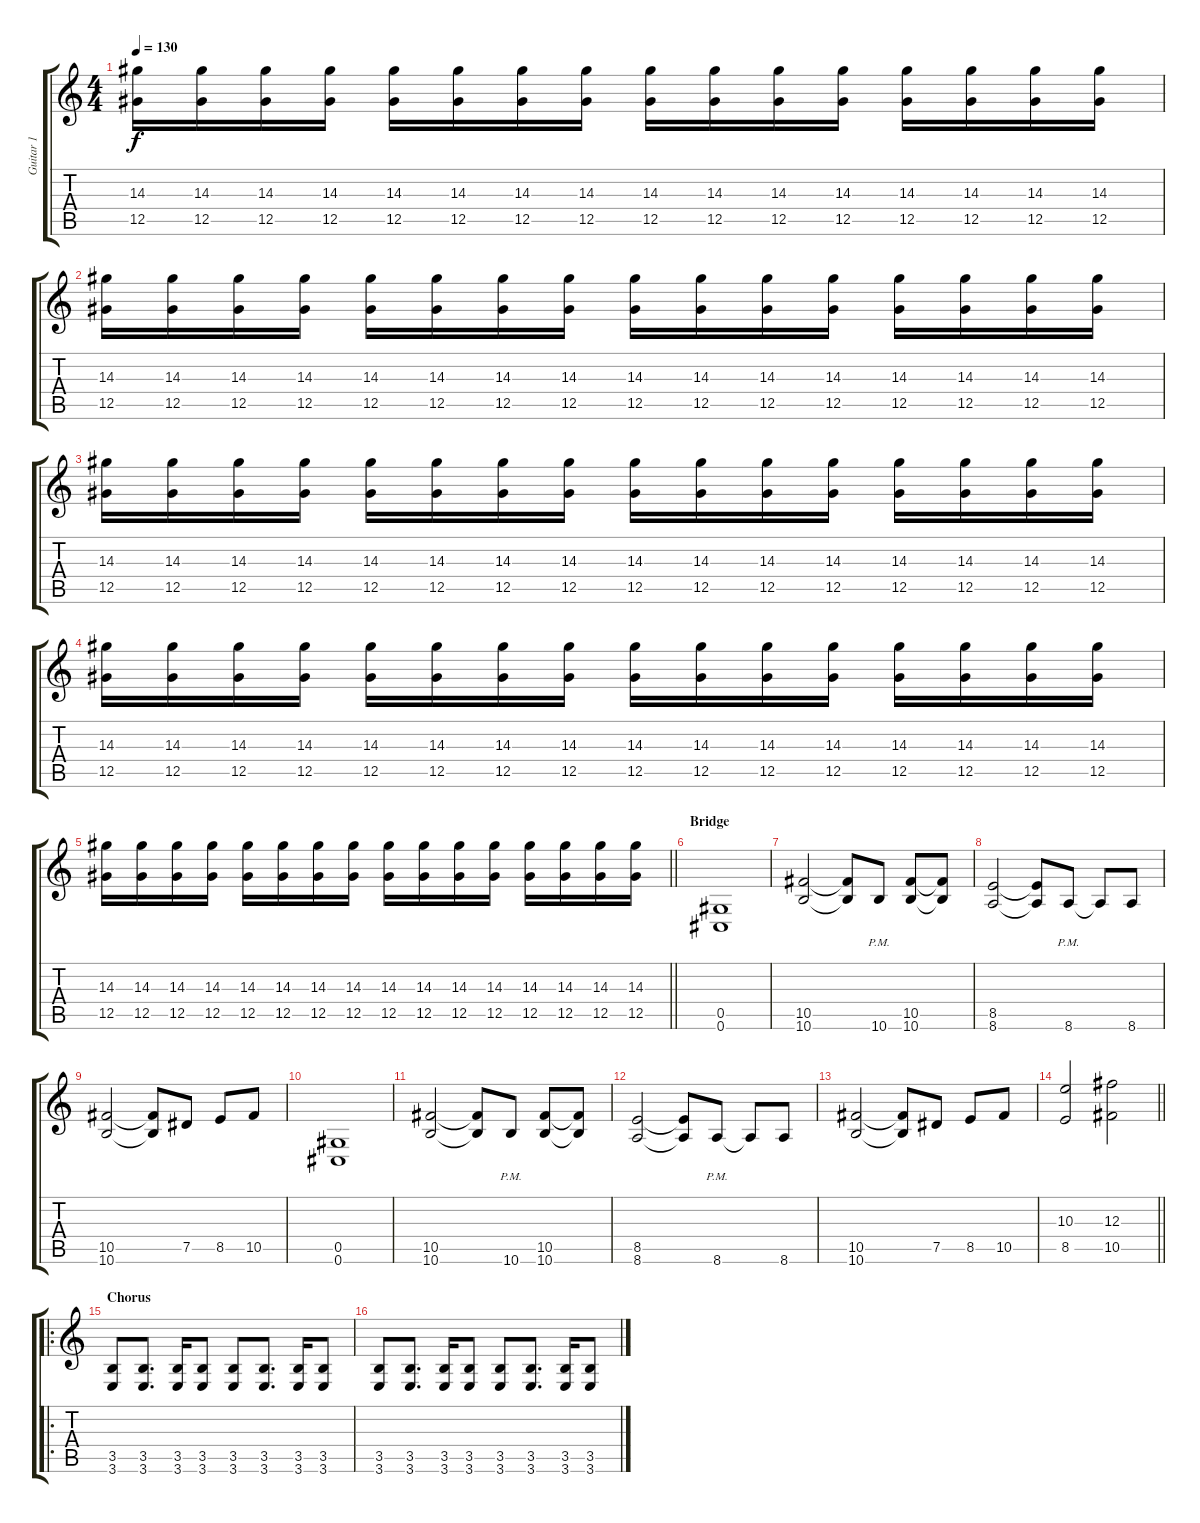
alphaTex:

\track ("Guitar 1" "Guitar 1") {instrument distortionguitar}
\staff {score tabs}
\tuning (Eb4 Bb3 Gb3 Db3 Ab2 Db2) {hide}
\ts (4 4)
\tempo 130
\clef g2
\ks c
(14.3 12.5).16{dy f} (14.3 12.5).16 (14.3 12.5).16 (14.3 12.5).16 (14.3 12.5).16 (14.3 12.5).16 (14.3 12.5).16 (14.3 12.5).16 (14.3 12.5).16 (14.3 12.5).16 (14.3 12.5).16 (14.3 12.5).16 (14.3 12.5).16 (14.3 12.5).16 (14.3 12.5).16 (14.3 12.5).16 |
(14.3 12.5).16 (14.3 12.5).16 (14.3 12.5).16 (14.3 12.5).16 (14.3 12.5).16 (14.3 12.5).16 (14.3 12.5).16 (14.3 12.5).16 (14.3 12.5).16 (14.3 12.5).16 (14.3 12.5).16 (14.3 12.5).16 (14.3 12.5).16 (14.3 12.5).16 (14.3 12.5).16 (14.3 12.5).16 |
(14.3 12.5).16 (14.3 12.5).16 (14.3 12.5).16 (14.3 12.5).16 (14.3 12.5).16 (14.3 12.5).16 (14.3 12.5).16 (14.3 12.5).16 (14.3 12.5).16 (14.3 12.5).16 (14.3 12.5).16 (14.3 12.5).16 (14.3 12.5).16 (14.3 12.5).16 (14.3 12.5).16 (14.3 12.5).16 |
(14.3 12.5).16 (14.3 12.5).16 (14.3 12.5).16 (14.3 12.5).16 (14.3 12.5).16 (14.3 12.5).16 (14.3 12.5).16 (14.3 12.5).16 (14.3 12.5).16 (14.3 12.5).16 (14.3 12.5).16 (14.3 12.5).16 (14.3 12.5).16 (14.3 12.5).16 (14.3 12.5).16 (14.3 12.5).16 |
\barLineRight lightlight
(14.3 12.5).16 (14.3 12.5).16 (14.3 12.5).16 (14.3 12.5).16 (14.3 12.5).16 (14.3 12.5).16 (14.3 12.5).16 (14.3 12.5).16 (14.3 12.5).16 (14.3 12.5).16 (14.3 12.5).16 (14.3 12.5).16 (14.3 12.5).16 (14.3 12.5).16 (14.3 12.5).16 (14.3 12.5).16 |
\section ("" "Bridge")
(0.5 0.6).1 |
(10.5 10.6).2 (10.5{t} 10.6{t}).8 10.6{pm}.8 (10.5 10.6).8 (10.5{t} 10.6{t}).8 |
(8.5 8.6).2 (8.5{t} 8.6{t}).8 8.6{pm}.8 8.6{t}.8 8.6.8 |
(10.5 10.6).2 (10.5{t} 10.6{t}).8 7.5.8 8.5.8 10.5.8 |
(0.5 0.6).1 |
(10.5 10.6).2 (10.5{t} 10.6{t}).8 10.6{pm}.8 (10.5 10.6).8 (10.5{t} 10.6{t}).8 |
(8.5 8.6).2 (8.5{t} 8.6{t}).8 8.6{pm}.8 8.6{t}.8 8.6.8 |
(10.5 10.6).2 (10.5{t} 10.6{t}).8 7.5.8 8.5.8 10.5.8 |
\barLineRight lightlight
(10.3 8.5).2 (12.3 10.5).2 |
\ro
\section ("" "Chorus")
(3.5 3.6).8 (3.5 3.6).8{d} (3.5 3.6).16 (3.5 3.6).8 (3.5 3.6).8 (3.5 3.6).8{d} (3.5 3.6).16 (3.5 3.6).8 |
(3.5 3.6).8 (3.5 3.6).8{d} (3.5 3.6).16 (3.5 3.6).8 (3.5 3.6).8 (3.5 3.6).8{d} (3.5 3.6).16 (3.5 3.6).8
